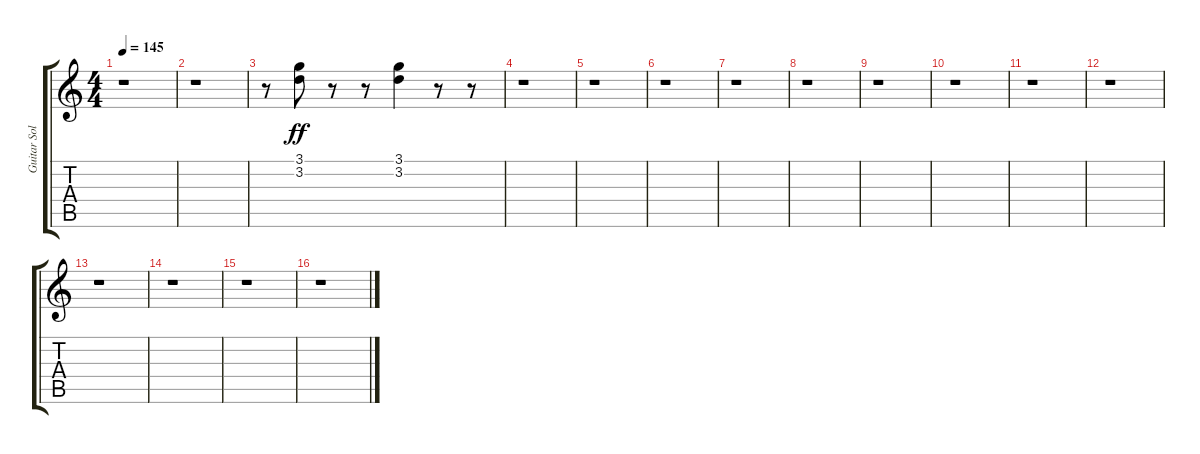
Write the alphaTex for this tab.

\track ("Guitar Solo / Licks" "Guitar Sol") {instrument overdrivenguitar}
\staff {score tabs}
\tuning (E4 B3 G3 D3 A2 E2) {hide}
\ts (4 4)
\tempo 145
\clef g2
\ks c
r.1{dy ff} |
r.1 |
r.8 (3.1 3.2).8 r.8 r.8 (3.1 3.2).4 r.8 r.8 |
r.1 |
r.1 |
r.1 |
r.1 |
r.1 |
r.1 |
r.1 |
r.1 |
r.1 |
r.1 |
r.1 |
r.1 |
r.1
